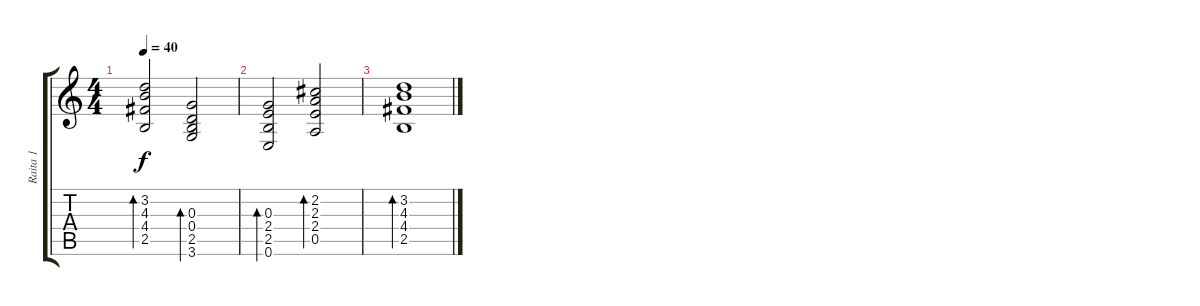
\track ("Raita 1" "Raita 1") {instrument acousticguitarsteel}
\staff {score tabs}
\tuning (E4 B3 G3 D3 A2 E2) {hide}
\ts (4 4)
\tempo 40
\clef g2
\ks c
(3.2 4.3 4.4 2.5).2{bd 240 dy f} (0.3 0.4 2.5 3.6).2{bd 240} |
(0.3 2.4 2.5 0.6).2{bd 240} (2.2 2.3 2.4 0.5).2{bd 240} |
(3.2 4.3 4.4 2.5).1{bd 240}
